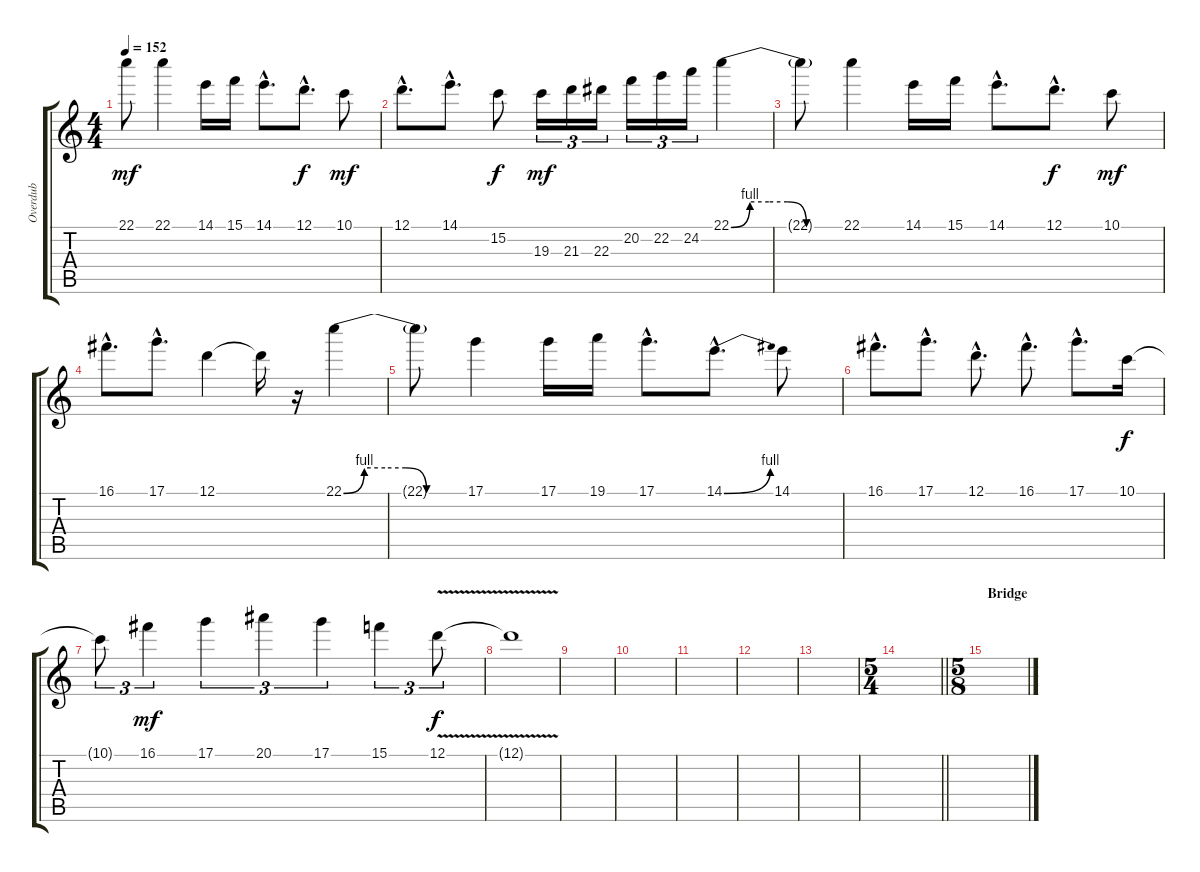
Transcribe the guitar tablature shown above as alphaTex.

\track ("Overdub" "Overdub") {instrument distortionguitar}
\staff {score tabs}
\tuning (D4 A3 F3 C3 G2 C2) {hide}
\ts (4 4)
\tempo 152
\clef g2
\ks c
22.1{t}.8{dy mf} 22.1.4 14.1.16 15.1.16 14.1{hac}.8{d} 12.1{hac}.8{d dy f} 10.1.8{dy mf} |
12.1{hac}.8{d} 14.1{hac}.8{d} 15.2.8{dy f} 19.3.16{tu (3 2) dy mf} 21.3.16{tu (3 2)} 22.3.16{tu (3 2)} 20.2.16{tu (3 2)} 22.2.16{tu (3 2)} 24.2.16{tu (3 2)} 22.1{be (custom 0 0 10 4 20 4 30 4 40 0 60 0)}.4 |
22.1{t}.8 22.1.4 14.1.16 15.1.16 14.1{hac}.8{d} 12.1{hac}.8{d dy f} 10.1.8{dy mf} |
16.1{hac}.8{d} 17.1{hac}.8{d} 12.1.4 12.1{t}.16 r.16 22.1{be (custom 0 0 10 4 20 4 30 4 40 0 60 0)}.4 |
22.1{t}.8 17.1.4 17.1.16 19.1.16 17.1{hac}.8{d} 14.1{be (bend 0 0 60 4) hac}.8{d} 14.1.8 |
16.1{hac}.8{d} 17.1{hac}.8{d} 12.1{hac}.8{d} 16.1{hac}.8{d} 17.1{hac}.8{d} 10.1.16{dy f} |
10.1{t}.8{tu (3 2)} 16.1.4{tu (3 2) dy mf} 17.1.4{tu (3 2)} 20.1.4{tu (3 2)} 17.1.4{tu (3 2)} 15.1.4{tu (3 2)} 12.1{v}.8{tu (3 2) dy f} |
12.1{t}.1{volume 5} |
|
|
|
|
|
\ts (5 4)
\barLineRight lightlight
|
\ts (5 8)
\section ("" "Bridge")
